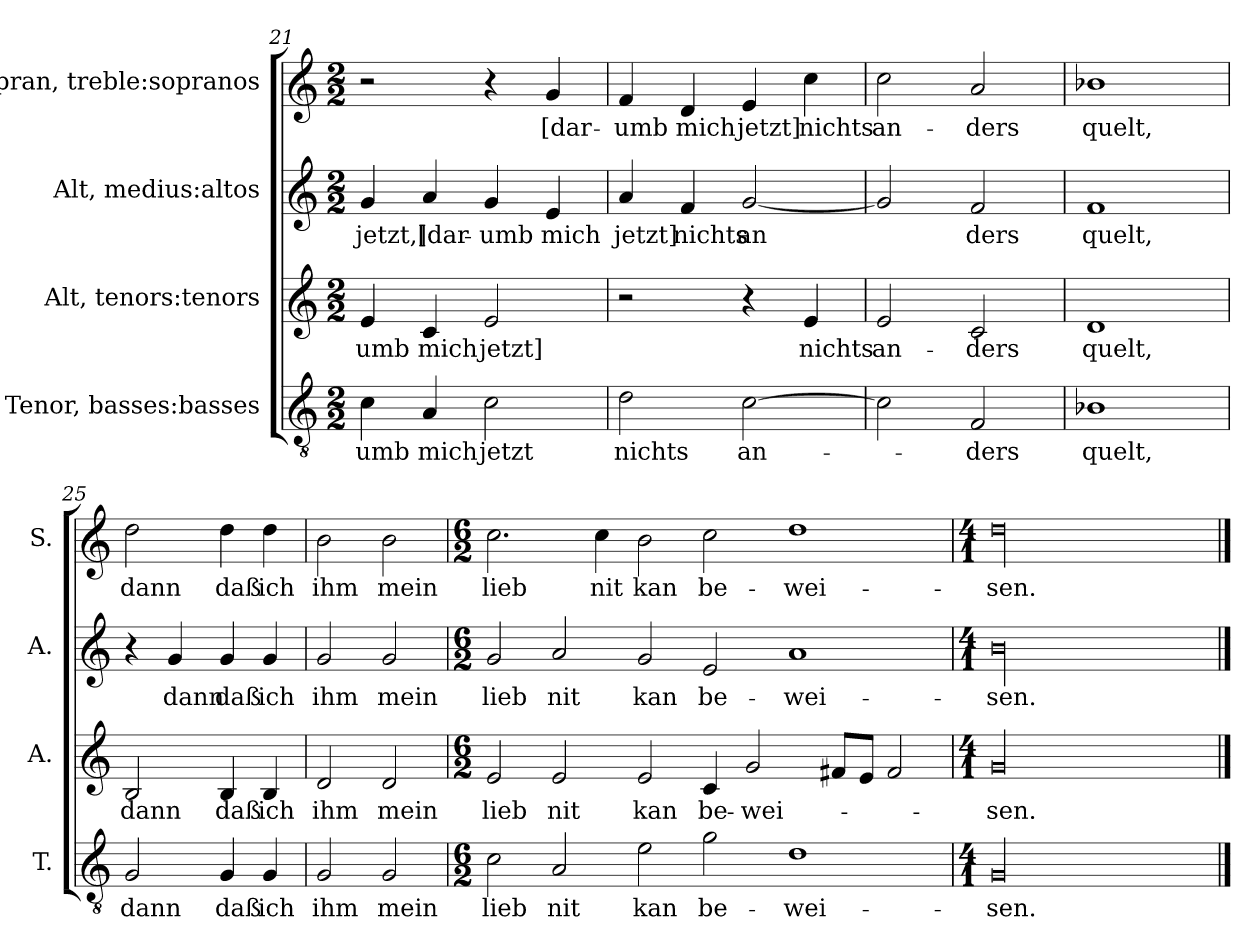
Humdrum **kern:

**kern	**text	**kern	**text	**kern	**text	**kern	**text
*part4	*part4	*part3	*part3	*part2	*part2	*part1	*part1
*staff4	*staff4	*staff3	*staff3	*staff2	*staff2	*staff1	*staff1
*I"Tenor, basses:basses	*	*I"Alt, tenors:tenors	*	*I"Alt, medius:altos	*	*I"Sopran, treble:sopranos	*
*I'T.	*	*I'A.	*	*I'A.	*	*I'S.	*
*clefGv2	*	*clefG2	*	*clefG2	*	*clefG2	*
*k[]	*	*k[]	*	*k[]	*	*k[]	*
*M2/2	*	*M2/2	*	*M2/2	*	*M2/2	*
=21	=21	=21	=21	=21	=21	=21	=21
!	!LO:LY:b	!	!LO:LY:b	!	!LO:LY:b	!	!
4c\	-umb	4e/	-umb	4g/	jetzt,]	2r	.
!	!LO:LY:b	!	!LO:LY:b	!	!LO:LY:b	!	!
4A/	mich	4c/	mich	4a/	[dar-	.	.
!	!LO:LY:b	!	!LO:LY:b	!	!LO:LY:b	!	!
2c\	jetzt	2e/	jetzt]	4g/	-umb	4r	.
!	!	!	!	!	!LO:LY:b	!	!LO:LY:b
.	.	.	.	4e/	mich	4g/	[dar-
=22	=22	=22	=22	=22	=22	=22	=22
!	!LO:LY:b	!	!	!	!LO:LY:b	!	!LO:LY:b
2d\	nichts	2r	.	4a/	jetzt]	4f/	-umb
!	!	!	!	!	!LO:LY:b	!	!LO:LY:b
.	.	.	.	4f/	nichts	4d/	mich
!	!LO:LY:b	!	!	!	!LO:LY:b	!	!LO:LY:b
[2c\	an-	4r	.	[2g/	an	4e/	jetzt]
!	!	!	!LO:LY:b	!	!	!	!LO:LY:b
.	.	4e/	nichts	.	.	4cc\	nichts
!!LO:PB:g=z
=23	=23	=23	=23	=23	=23	=23	=23
!	!	!	!LO:LY:b	!	!	!	!LO:LY:b
2c\]	.	2e/	an-	2g/]	.	2cc\	an-
!	!LO:LY:b	!	!LO:LY:b	!	!LO:LY:b	!	!LO:LY:b
2F/	-ders	2c/	-ders	2f/	ders	2a/	-ders
=24	=24	=24	=24	=24	=24	=24	=24
!	!LO:LY:b	!	!LO:LY:b	!	!LO:LY:b	!	!LO:LY:b
1B-X	quelt,	1d	quelt,	1f	quelt,	1b-X	quelt,
=25	=25	=25	=25	=25	=25	=25	=25
!	!LO:LY:b	!	!LO:LY:b	!	!	!	!LO:LY:b
2G/	dann	2B/	dann	4r	.	2dd\	dann
!	!	!	!	!	!LO:LY:b	!	!
.	.	.	.	4g/	dann	.	.
!	!LO:LY:b	!	!LO:LY:b	!	!LO:LY:b	!	!LO:LY:b
4G/	daß	4B/	daß	4g/	daß	4dd\	daß
!	!LO:LY:b	!	!LO:LY:b	!	!LO:LY:b	!	!LO:LY:b
4G/	ich	4B/	ich	4g/	ich	4dd\	ich
=26	=26	=26	=26	=26	=26	=26	=26
!	!LO:LY:b	!	!LO:LY:b	!	!LO:LY:b	!	!LO:LY:b
2G/	ihm	2d/	ihm	2g/	ihm	2b\	ihm
!	!LO:LY:b	!	!LO:LY:b	!	!LO:LY:b	!	!LO:LY:b
2G/	mein	2d/	mein	2g/	mein	2b\	mein
=27	=27	=27	=27	=27	=27	=27	=27
*M6/2	*	*M6/2	*	*M6/2	*	*M6/2	*
!	!LO:LY:b	!	!LO:LY:b	!	!LO:LY:b	!	!LO:LY:b
2c\	lieb	2e/	lieb	2g/	lieb	2.cc\	lieb
!	!LO:LY:b	!	!LO:LY:b	!	!LO:LY:b	!	!
2A/	nit	2e/	nit	2a/	nit	.	.
!	!	!	!	!	!	!	!LO:LY:b
.	.	.	.	.	.	4cc\	nit
!	!LO:LY:b	!	!LO:LY:b	!	!LO:LY:b	!	!LO:LY:b
2e\	kan	2e/	kan	2g/	kan	2b\	kan
!	!LO:LY:b	!	!LO:LY:b	!	!LO:LY:b	!	!LO:LY:b
2g\	be-	4c/	be-	2e/	be-	2cc\	be-
!	!	!	!LO:LY:b	!	!	!	!
.	.	2g/	-wei-	.	.	.	.
!	!LO:LY:b	!	!	!	!LO:LY:b	!	!LO:LY:b
1d	-wei-	.	.	1a	-wei-	1dd	-wei-
.	.	8f#X/L	.	.	.	.	.
.	.	8e/J	.	.	.	.	.
.	.	2f#/	.	.	.	.	.
=28	=28	=28	=28	=28	=28	=28	=28
*M4/1	*	*M4/1	*	*M4/1	*	*M4/1	*
!	!LO:LY:b	!	!LO:LY:b	!	!LO:LY:b	!	!LO:LY:b
00G/	-sen.	00g/	-sen.	00b\	-sen.	00dd\	-sen.
==	==	==	==	==	==	==	==
*-	*-	*-	*-	*-	*-	*-	*-
